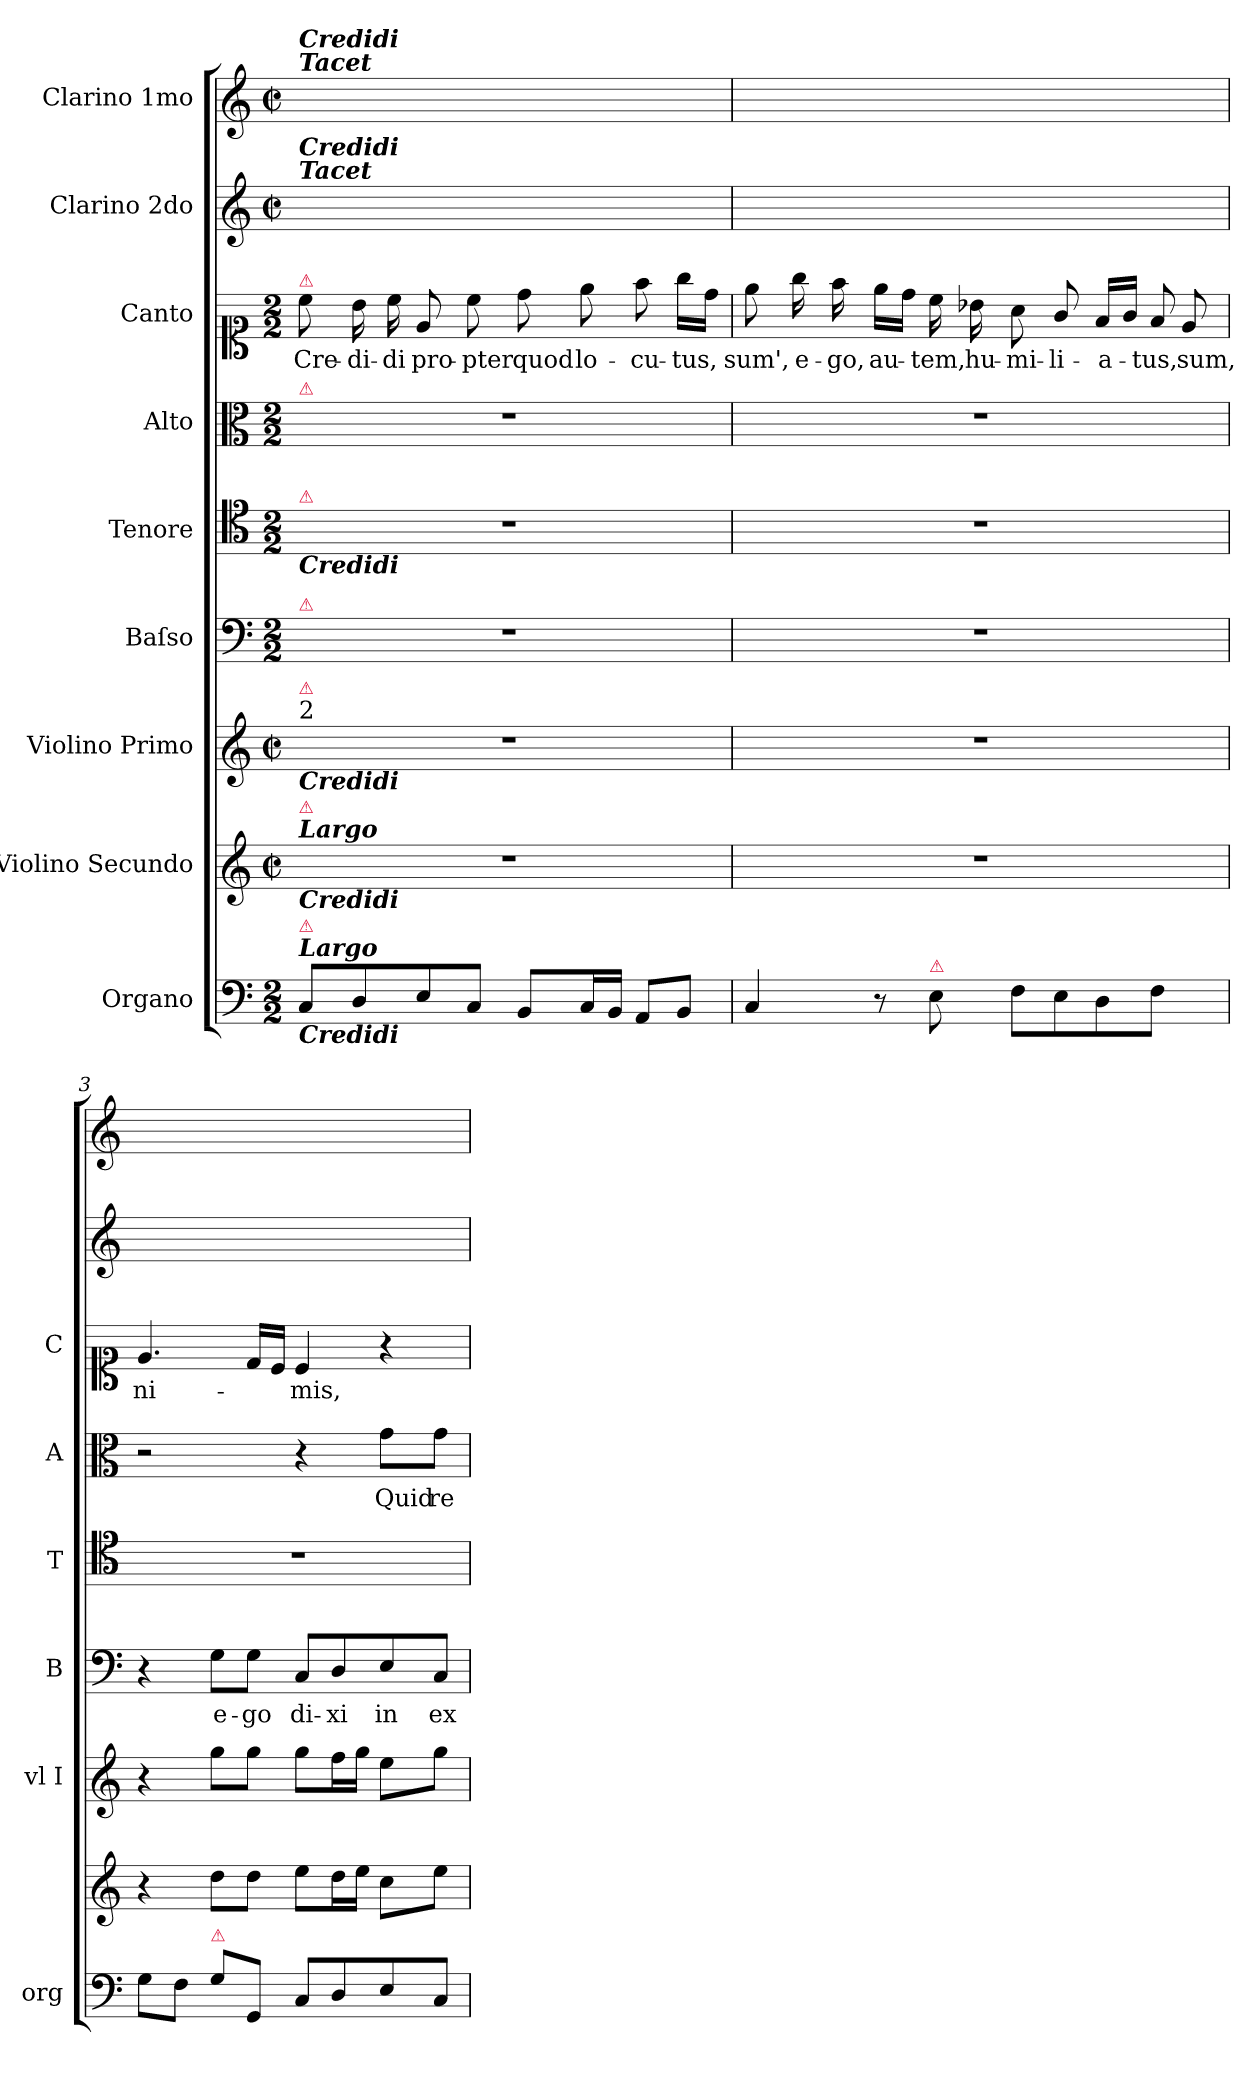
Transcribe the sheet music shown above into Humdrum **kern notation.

**kern	**kern	**kern	**kern	**text	**kern	**kern	**text	**kern	**text	**kern	**kern
*part9	*part8	*part7	*part6	*part6	*part5	*part4	*part4	*part3	*part3	*part2	*part1
*staff9	*staff8	*staff7	*staff6	*staff6	*staff5	*staff4	*staff4	*staff3	*staff3	*staff2	*staff1
*I"Organo	*I"Violino Secundo	*I"Violino Primo	*I"Baſso	*	*I"Tenore	*I"Alto	*	*I"Canto	*	*I"Clarino 2do	*I"Clarino 1mo
*I'org	*	*I'vl I	*I'B	*	*I'T	*I'A	*	*I'C	*	*	*
*clefF4	*clefG2	*clefG2	*clefF4	*	*clefC4	*clefC3	*	*clefC1	*	*clefG2	*clefG2
*k[]	*k[]	*k[]	*k[]	*	*k[]	*k[]	*	*k[]	*	*k[]	*k[]
*C:	*C:	*C:	*C:	*	*C:	*C:	*	*C:	*	*C:	*C:
*M2/2	*M2/2	*M2/2	*M2/2	*	*M2/2	*M2/2	*	*M2/2	*	*M2/2	*M2/2
*	*met(c|)	*met(c|)	*	*	*	*	*	*	*	*met(c|)	*met(c|)
=1	=1	=1	=1	=1	=1	=1	=1	=1	=1	=1	=1
!	!	!	!	!	!	!	!	!	!	!	!LO:TX:a:Bi:t=Credidi\nTacet
!	!	!	!	!	!	!	!	!	!	!LO:TX:a:Bi:t=Credidi\nTacet	!
!	!	!	!	!	!	!	!	!LO:TX:a:color=crimson:t=⚠	!	!	!
!	!	!	!	!	!	!LO:TX:a:color=crimson:t=⚠	!	!	!	!	!
!	!	!	!	!	!LO:TX:a:color=crimson:t=⚠	!	!	!	!	!	!
!	!	!	!	!	!LO:TX:b:Bi:t=Credidi	!	!	!	!	!	!
!	!	!	!LO:TX:a:color=crimson:t=⚠	!	!	!	!	!	!	!	!
!	!	!LO:TX:a:t=2	!	!	!	!	!	!	!	!	!
!	!	!LO:TX:b:Bi:t=Credidi	!	!	!	!	!	!	!	!	!
!	!	!LO:TX:a:color=crimson:t=⚠	!	!	!	!	!	!	!	!	!
!	!LO:TX:a:Bi:t=Largo	!	!	!	!	!	!	!	!	!	!
!	!LO:TX:b:Bi:t=Credidi	!	!	!	!	!	!	!	!	!	!
!	!LO:TX:a:color=crimson:t=⚠	!	!	!	!	!	!	!	!	!	!
!LO:TX:a:Bi:t=Largo	!	!	!	!	!	!	!	!	!	!	!
!LO:TX:b:Bi:t=Credidi	!	!	!	!	!	!	!	!	!	!	!
!LO:TX:a:color=crimson:t=⚠	!	!	!	!	!	!	!	!	!	!	!
8C/L	1r	1r	1r	.	1r	1r	.	8cc\	Cre-	1ryy	1ryy
8D/	.	.	.	.	.	.	.	16b\	-di-	.	.
.	.	.	.	.	.	.	.	16cc\	-di	.	.
8E/	.	.	.	.	.	.	.	8e/	pro-	.	.
8C/J	.	.	.	.	.	.	.	8cc\	-pter	.	.
8BB/L	.	.	.	.	.	.	.	8dd\	quod	.	.
16C/L	.	.	.	.	.	.	.	8ee\	lo-	.	.
16BB/JJ	.	.	.	.	.	.	.	.	.	.	.
8AA/L	.	.	.	.	.	.	.	8ff\	-cu-	.	.
8BB/J	.	.	.	.	.	.	.	16gg\LL	-tus,	.	.
.	.	.	.	.	.	.	.	16dd\JJ	.	.	.
=2	=2	=2	=2	=2	=2	=2	=2	=2	=2	=2	=2
4C/	1r	1r	1r	.	1r	1r	.	8ee\	sum',	1ryy	1ryy
.	.	.	.	.	.	.	.	16gg\	e-	.	.
.	.	.	.	.	.	.	.	16ff\	-go,	.	.
8r	.	.	.	.	.	.	.	16ee\LL	au-	.	.
.	.	.	.	.	.	.	.	16dd\JJ	.	.	.
!LO:TX:a:color=crimson:t=⚠	!	!	!	!	!	!	!	!	!	!	!
8E\	.	.	.	.	.	.	.	16cc\	-tem,	.	.
.	.	.	.	.	.	.	.	16b-X\	hu-	.	.
8F\L	.	.	.	.	.	.	.	8a\	-mi-	.	.
8E\	.	.	.	.	.	.	.	8g/	-li-	.	.
8D\	.	.	.	.	.	.	.	16f/LL	-a-	.	.
.	.	.	.	.	.	.	.	16g/JJ	.	.	.
!	!	!	!	!	!	!	!	!LO:N:vis=8	!	!	!
8F\J	.	.	.	.	.	.	.	16f/	-tus,	.	.
!	!	!	!	!	!	!	!	!LO:N:vis=8	!	!	!
.	.	.	.	.	.	.	.	16e/	sum,	.	.
=3	=3	=3	=3	=3	=3	=3	=3	=3	=3	=3	=3
8G\L	4r	4r	4r	.	1r	2r	.	4.e/	ni-	1ryy	1ryy
8F\J	.	.	.	.	.	.	.	.	.	.	.
!LO:TX:a:color=crimson:t=⚠	!	!	!	!	!	!	!	!	!	!	!
8G\L	8dd\L	8gg\L	8G\L	e-	.	.	.	.	.	.	.
8GG/J	8dd\J	8gg\J	8G\J	-go	.	.	.	16d/LL	.	.	.
.	.	.	.	.	.	.	.	16c/JJ	.	.	.
8C/L	8ee\L	8gg\L	8C/L	di-	.	4r	.	4c/	-mis,	.	.
8D/	16dd\L	16ff\L	8D/	-xi	.	.	.	.	.	.	.
.	16ee\JJ	16gg\JJ	.	.	.	.	.	.	.	.	.
8E/	8cc\L	8ee\L	8E/	in	.	8g\L	Quid	4r	.	.	.
8C/J	8ee\J	8gg\J	8C/J	ex-	.	8g\J	re-	.	.	.	.
=	=	=	=	=	=	=	=	=	=	=	=
*-	*-	*-	*-	*-	*-	*-	*-	*-	*-	*-	*-
